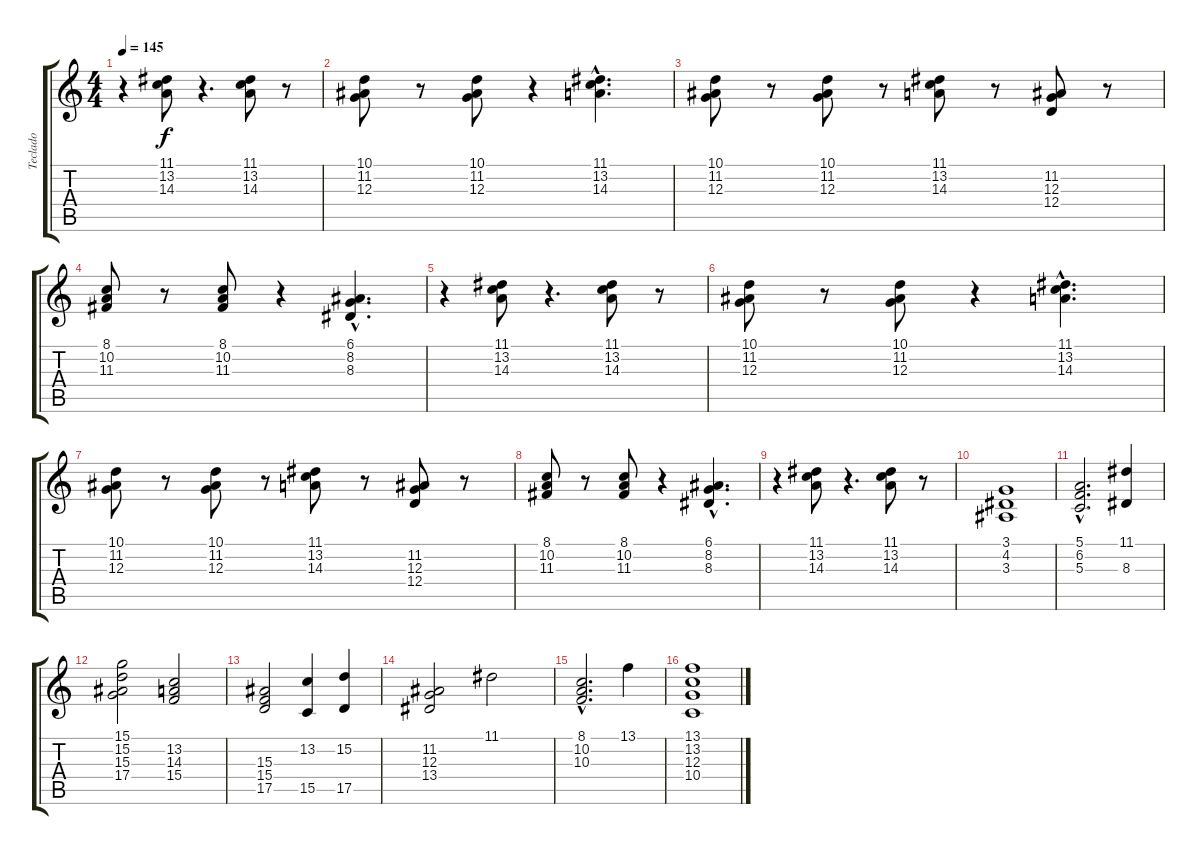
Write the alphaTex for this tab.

\track ("Teclado" "Teclado") {instrument stringensemble1}
\staff {score tabs}
\tuning (E4 B3 G3 D3 A2 E2) {hide}
\ts (4 4)
\tempo 145
\clef g2
\ks c
r.4{dy f} (11.1 13.2 14.3).8 r.4{d} (11.1 13.2 14.3).8 r.8 |
(10.1 11.2 12.3).8 r.8 (10.1 11.2 12.3).8 r.4 (11.1{hac} 13.2{hac} 14.3{hac}).4{d} |
(10.1 11.2 12.3).8 r.8 (10.1 11.2 12.3).8 r.8 (11.1 13.2 14.3).8 r.8 (11.2 12.3 12.4).8 r.8 |
(8.1 10.2 11.3).8 r.8 (8.1 10.2 11.3).8 r.4 (6.1{hac} 8.2{hac} 8.3{hac}).4{d} |
r.4 (11.1 13.2 14.3).8 r.4{d} (11.1 13.2 14.3).8 r.8 |
(10.1 11.2 12.3).8 r.8 (10.1 11.2 12.3).8 r.4 (11.1{hac} 13.2{hac} 14.3{hac}).4{d} |
(10.1 11.2 12.3).8 r.8 (10.1 11.2 12.3).8 r.8 (11.1 13.2 14.3).8 r.8 (11.2 12.3 12.4).8 r.8 |
(8.1 10.2 11.3).8 r.8 (8.1 10.2 11.3).8 r.4 (6.1{hac} 8.2{hac} 8.3{hac}).4{d} |
r.4 (11.1 13.2 14.3).8 r.4{d} (11.1 13.2 14.3).8 r.8 |
(3.1 4.2 3.3).1 |
(5.1{hac} 6.2{hac} 5.3{hac}).2{d} (11.1 8.3).4 |
(15.1 15.2 15.3 17.4).2 (13.2 14.3 15.4).2 |
(15.3 15.4 17.5).2 (13.2 15.5).4 (15.2 17.5).4 |
(11.2 12.3 13.4).2 11.1.2 |
(8.1{hac} 10.2{hac} 10.3{hac}).2{d} 13.1.4 |
(13.1 13.2 12.3 10.4).1
